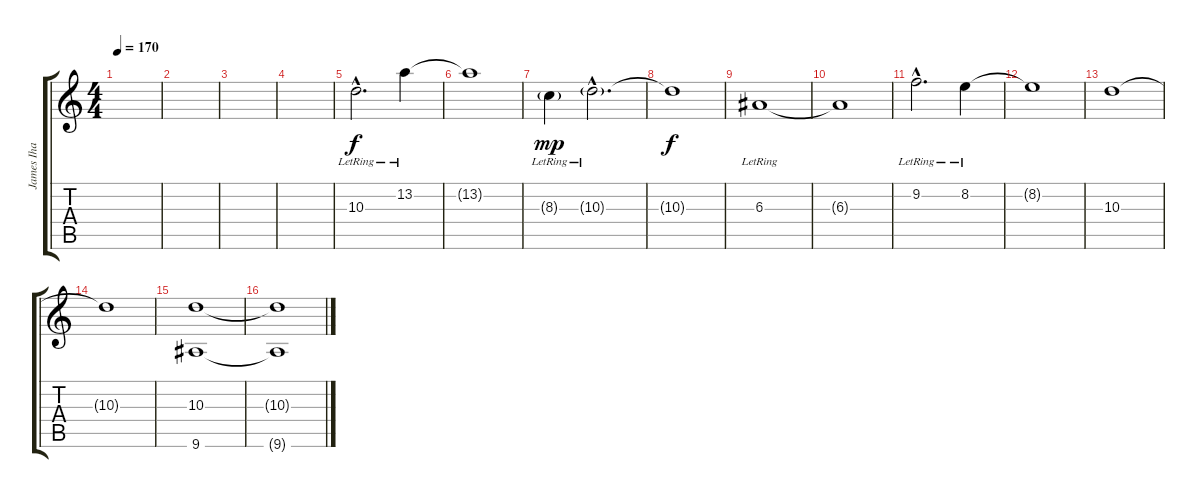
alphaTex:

\track ("James Iha - Rythm Guitar" "James Iha ") {instrument acousticguitarnylon}
\staff {score tabs}
\tuning (Db4 Ab3 E3 B2 Gb2 Db2) {hide}
\ts (4 4)
\tempo 170
\clef g2
\ks c
|
|
|
|
10.3{hac lr}.2{d volume 12 instrument electricguitarjazz} 13.2{lr}.4 |
13.2{t}.1 |
8.3{g lr}.4{dy mp} 10.3{g hac lr}.2{d} |
10.3{t}.1{dy f} |
6.3{lr}.1 |
6.3{t}.1 |
9.2{hac lr}.2{d} 8.2{lr}.4 |
8.2{t}.1 |
10.3.1 |
10.3{t}.1 |
(10.3 9.6).1 |
(10.3{t} 9.6{t}).1
